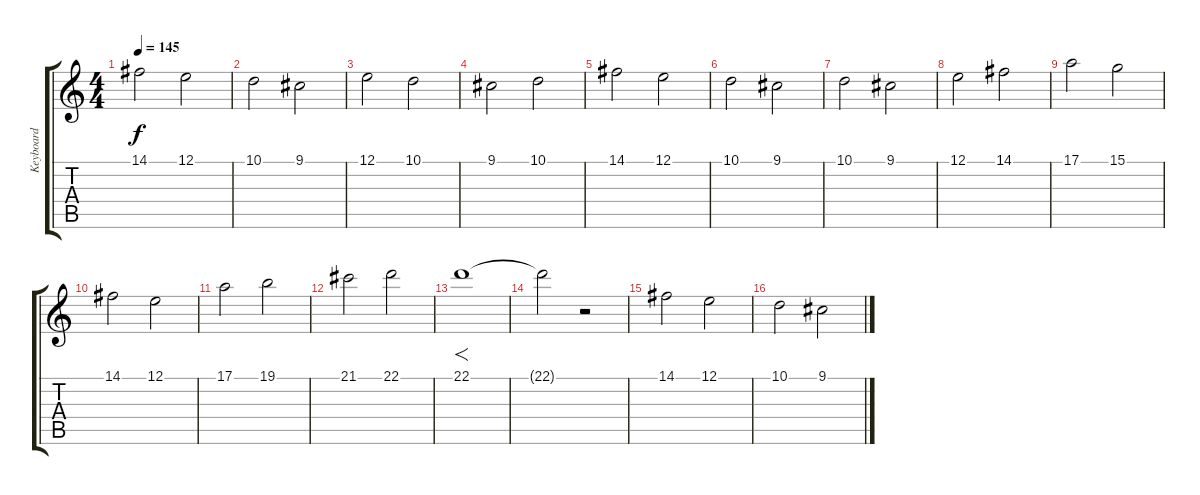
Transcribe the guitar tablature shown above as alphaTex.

\track ("Keyboard" "Keyboard") {instrument lead6voice}
\staff {score tabs}
\tuning (E4 B3 G3 D3 A2 E2) {hide}
\ts (4 4)
\tempo 145
\clef g2
\ks c
14.1.2{dy f} 12.1.2 |
10.1.2 9.1.2 |
12.1.2 10.1.2 |
9.1.2 10.1.2 |
14.1.2 12.1.2 |
10.1.2 9.1.2 |
10.1.2 9.1.2 |
12.1.2 14.1.2 |
17.1.2 15.1.2 |
14.1.2 12.1.2 |
17.1.2 19.1.2 |
21.1.2 22.1.2 |
22.1.1{f} |
22.1{t}.2 r.2 |
14.1.2 12.1.2 |
10.1.2 9.1.2
